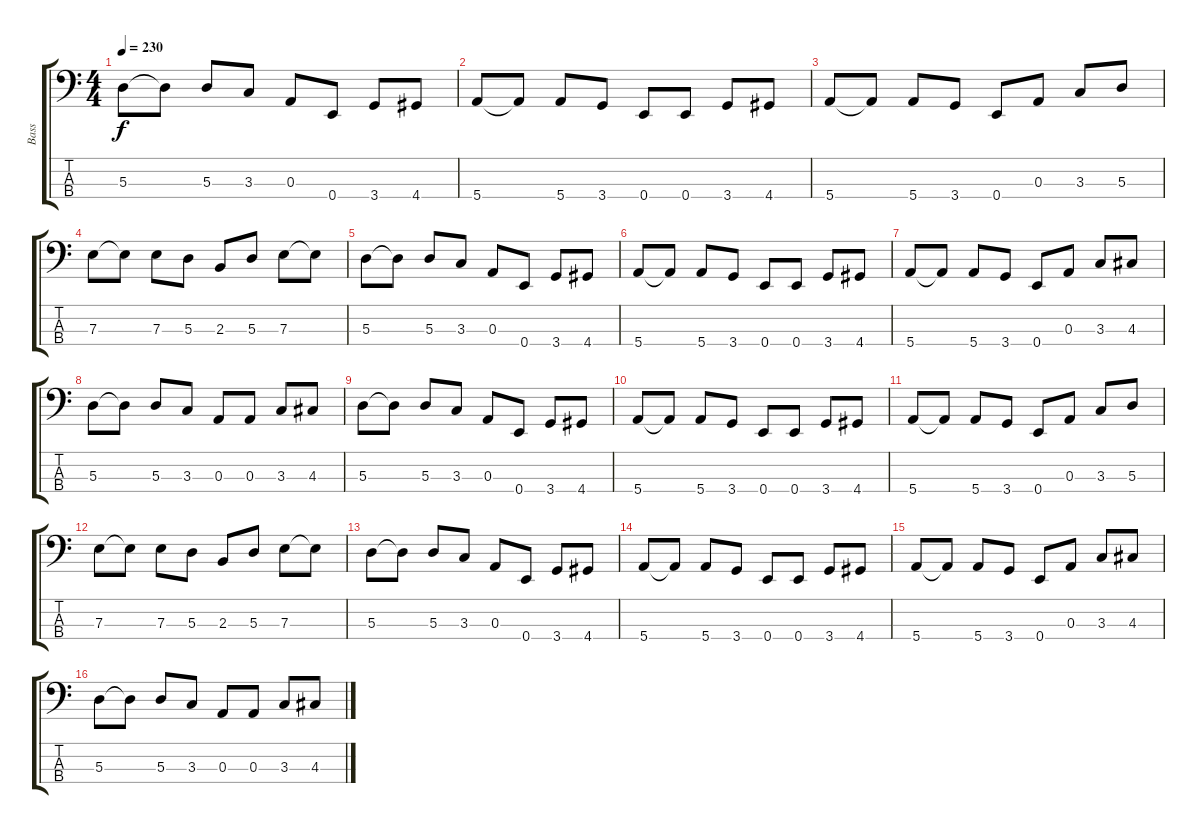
\track ("Bass" "Bass") {instrument electricbassfinger}
\staff {score tabs}
\tuning (G2 D2 A1 E1) {hide}
\ts (4 4)
\tempo 230
\clef f4
\ks c
5.3.8{dy f} 5.3{t}.8 5.3.8 3.3.8 0.3.8 0.4.8 3.4.8 4.4.8 |
5.4.8 5.4{t}.8 5.4.8 3.4.8 0.4.8 0.4.8 3.4.8 4.4.8 |
5.4.8 5.4{t}.8 5.4.8 3.4.8 0.4.8 0.3.8 3.3.8 5.3.8 |
7.3.8 7.3{t}.8 7.3.8 5.3.8 2.3.8 5.3.8 7.3.8 7.3{t}.8 |
5.3.8 5.3{t}.8 5.3.8 3.3.8 0.3.8 0.4.8 3.4.8 4.4.8 |
5.4.8 5.4{t}.8 5.4.8 3.4.8 0.4.8 0.4.8 3.4.8 4.4.8 |
5.4.8 5.4{t}.8 5.4.8 3.4.8 0.4.8 0.3.8 3.3.8 4.3.8 |
5.3.8 5.3{t}.8 5.3.8 3.3.8 0.3.8 0.3.8 3.3.8 4.3.8 |
5.3.8 5.3{t}.8 5.3.8 3.3.8 0.3.8 0.4.8 3.4.8 4.4.8 |
5.4.8 5.4{t}.8 5.4.8 3.4.8 0.4.8 0.4.8 3.4.8 4.4.8 |
5.4.8 5.4{t}.8 5.4.8 3.4.8 0.4.8 0.3.8 3.3.8 5.3.8 |
7.3.8 7.3{t}.8 7.3.8 5.3.8 2.3.8 5.3.8 7.3.8 7.3{t}.8 |
5.3.8 5.3{t}.8 5.3.8 3.3.8 0.3.8 0.4.8 3.4.8 4.4.8 |
5.4.8 5.4{t}.8 5.4.8 3.4.8 0.4.8 0.4.8 3.4.8 4.4.8 |
5.4.8 5.4{t}.8 5.4.8 3.4.8 0.4.8 0.3.8 3.3.8 4.3.8 |
5.3.8 5.3{t}.8 5.3.8 3.3.8 0.3.8 0.3.8 3.3.8 4.3.8
